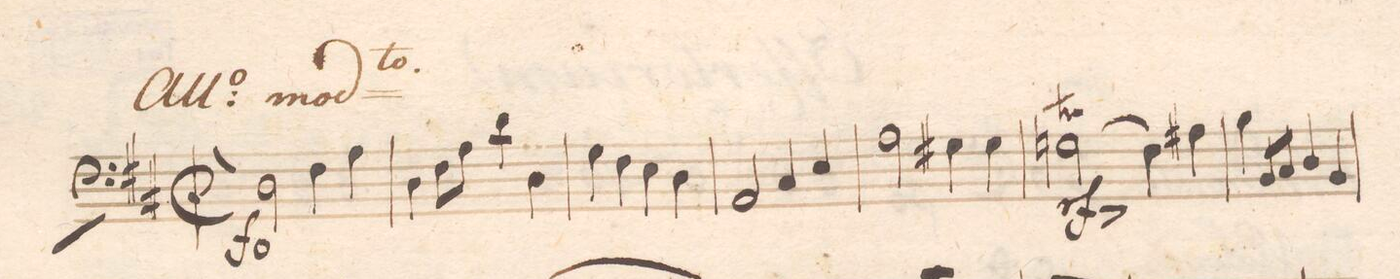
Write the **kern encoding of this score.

**kern	**dynam
*I"Basso e Violoncello.	*
*clefF4	*
*k[f#c#]	*
*met(c|)	*
*M2/2	*
2D\	f
4F#\	.
4A\	.
=12	=12
4D\	.
8F#\L	.
8A\J	.
4d\	.
4D\	.
=13	=13
4G\	.
4F#\	.
4E\	.
4D\	.
=14	=14
2AA/	.
4C#/	.
4E/	.
=15	=15
2A\	.
4G#X\	.
4G#\	.
=16	=16
(2Gn\T	rfz >
4F#\)	]
4A#X\	.
=17	=17
4B\	.
8BB/L	.
8C#/J	.
4D\	.
4BB/	.
=18	=18
*-	*-
